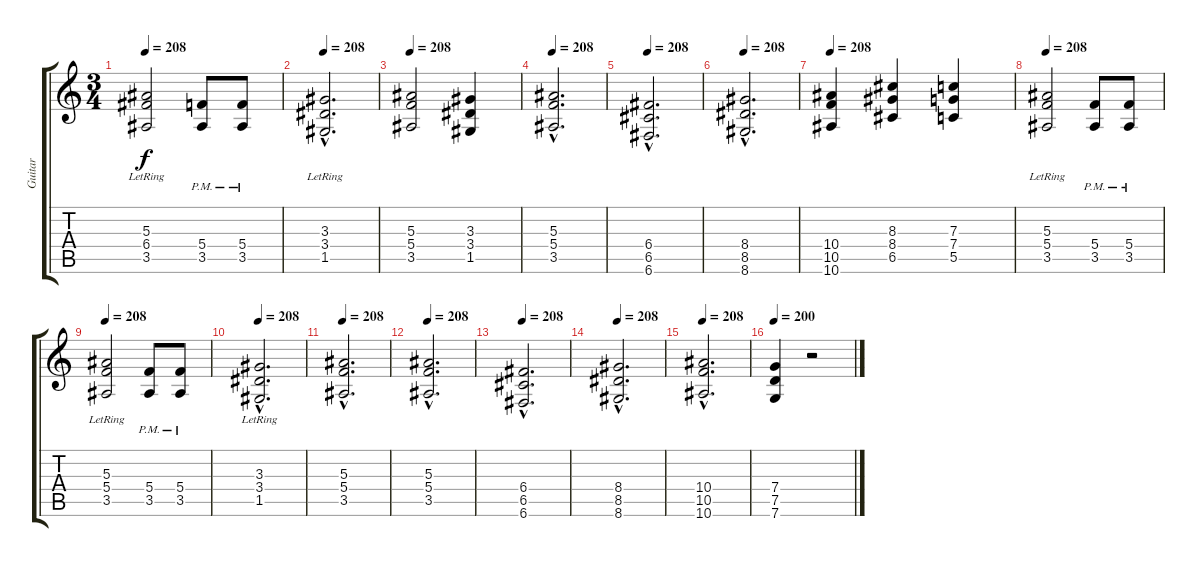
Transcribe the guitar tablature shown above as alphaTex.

\track ("Guitar" "Guitar") {instrument distortionguitar}
\staff {score tabs}
\tuning (D4 A3 F3 C3 G2 C2) {hide}
\ts (3 4)
\tempo 208
\clef g2
\ks c
(5.3{lr} 6.4 3.5{lr}).2{dy f} (5.4{pm} 3.5{pm}).8 (5.4{pm} 3.5{pm}).8 |
\tempo 208
(3.3{hac lr} 3.4{hac lr} 1.5{hac lr}).2{d} |
\tempo 208
(5.3 5.4 3.5).2 (3.3 3.4 1.5).4 |
\tempo 208
(5.3{hac} 5.4{hac} 3.5{hac}).2{d} |
\tempo 208
(6.4{hac} 6.5{hac} 6.6{hac}).2{d} |
\tempo 208
(8.4{hac} 8.5{hac} 8.6{hac}).2{d} |
\tempo 208
(10.4 10.5 10.6).4 (8.3 8.4 6.5).4 (7.3 7.4 5.5).4 |
\tempo 208
(5.3 5.4{lr} 3.5{lr}).2 (5.4 3.5{pm}).8 (5.4 3.5{pm}).8 |
\tempo 208
(5.3{lr} 5.4 3.5{lr}).2 (5.4 3.5{pm}).8 (5.4 3.5{pm}).8 |
\tempo 208
(3.3{hac lr} 3.4{hac lr} 1.5{hac lr}).2{d} |
\tempo 208
(5.3{hac} 5.4{hac} 3.5{hac}).2{d} |
\tempo 208
(5.3{hac} 5.4{hac} 3.5{hac}).2{d} |
\tempo 208
(6.4{hac} 6.5{hac} 6.6{hac}).2{d} |
\tempo 208
(8.4{hac} 8.5{hac} 8.6{hac}).2{d} |
\tempo 208
(10.4{hac} 10.5{hac} 10.6{hac}).2{d} |
\tempo 208
\tempo 200
(7.4 7.5 7.6).4 r.2
